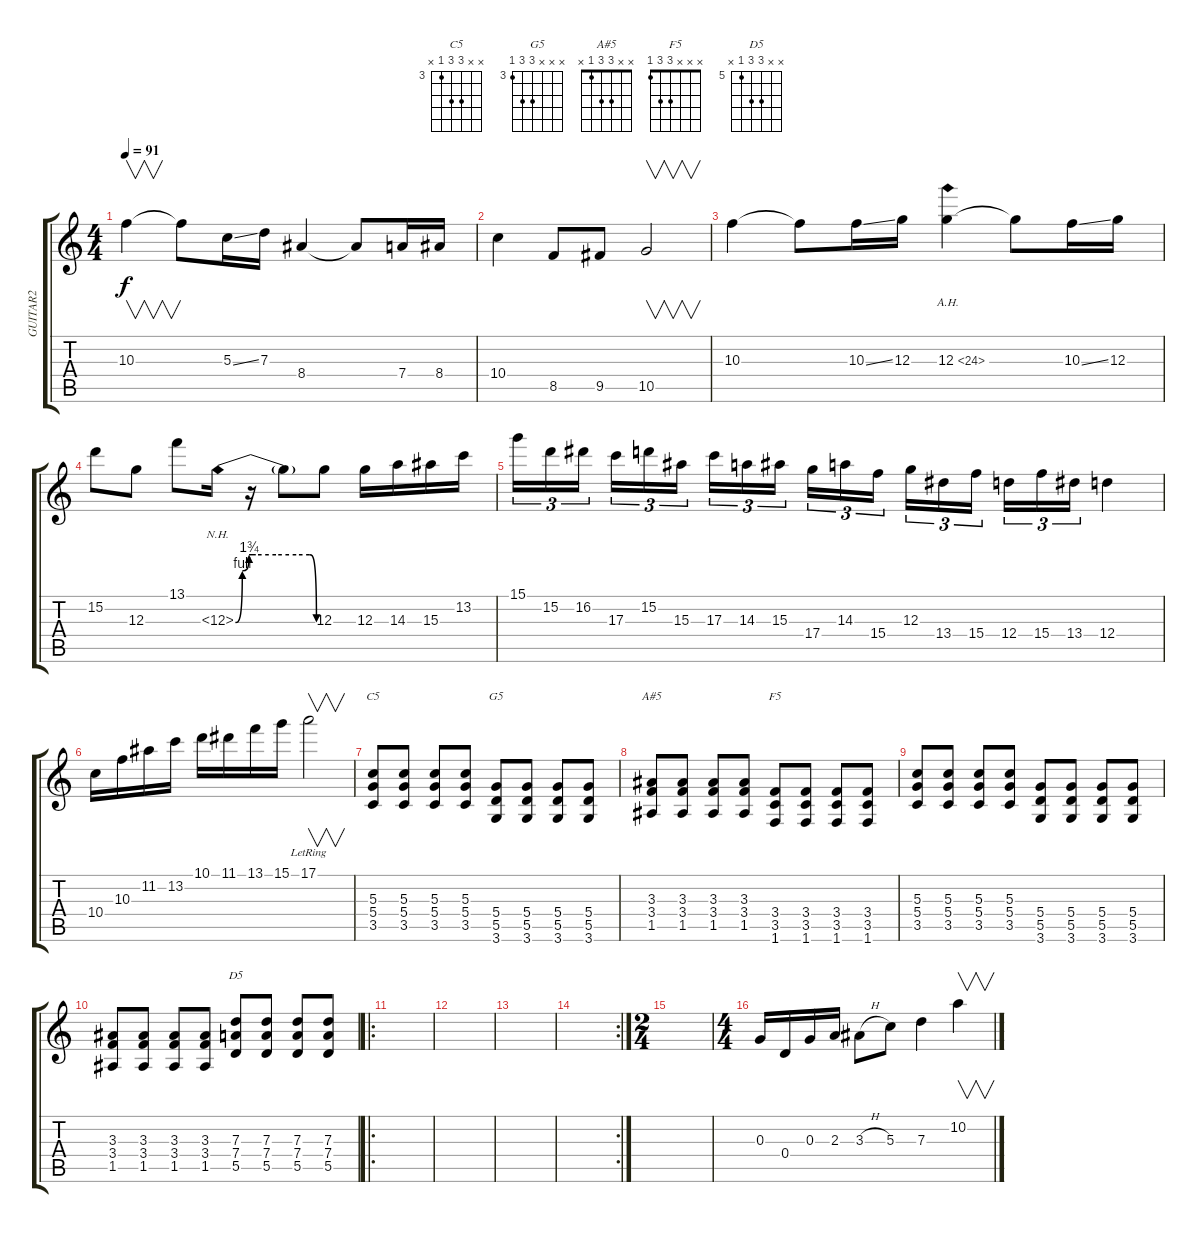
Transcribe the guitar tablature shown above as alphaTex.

\track ("GUITAR2" "GUITAR2") {instrument distortionguitar}
\staff {score tabs}
\tuning (E4 B3 G3 D3 A2 E2) {hide}
\chord ("C5" x x 5 5 3 x) {firstfret 3}
\chord ("G5" x x x 5 5 3) {firstfret 3}
\chord ("A#5" x x 3 3 1 x)
\chord ("F5" x x x 3 3 1)
\chord ("D5" x x 7 7 5 x) {firstfret 5}
\ts (4 4)
\tempo 91
\clef g2
\ks c
10.3.4{v dy f} 10.3{t}.8 5.3{ss}.16 7.3.16 8.4.4 8.4{t}.8 7.4.16 8.4.16 |
10.4.4 8.5.8 9.5.8 10.5.2{v} |
10.3.4 10.3{t}.8 10.3{ss}.16 12.3.16 12.3{ah 12}.4 12.3{t}.8 10.3{ss}.16 12.3.16 |
15.2.8 12.3.8 13.1.8 12.3{be (custom 0 0 5 4 10 7 15 7 30 7 45 7 55 7 60 0) nh}.16 r.16 12.3{t}.8 12.3.8 12.3.16 14.3.16 15.3.16 13.2.16 |
15.1.16{tu (3 2)} 15.2.16{tu (3 2)} 16.2.16{tu (3 2)} 17.3.16{tu (3 2)} 15.2.16{tu (3 2)} 15.3.16{tu (3 2)} 17.3.16{tu (3 2)} 14.3.16{tu (3 2)} 15.3.16{tu (3 2)} 17.4.16{tu (3 2)} 14.3.16{tu (3 2)} 15.4.16{tu (3 2)} 12.3.16{tu (3 2)} 13.4.16{tu (3 2)} 15.4.16{tu (3 2)} 12.4.16{tu (3 2)} 15.4.16{tu (3 2)} 13.4.16{tu (3 2)} 12.4.4 |
10.4.16 10.3.16 11.2.16 13.2.16 10.1.16 11.1.16 13.1.16 15.1.16 17.1{lr}.2{v} |
(5.3 5.4 3.5).8{ch "C5"} (5.3 5.4 3.5).8 (5.3 5.4 3.5).8 (5.3 5.4 3.5).8 (5.4 5.5 3.6).8{ch "G5"} (5.4 5.5 3.6).8 (5.4 5.5 3.6).8 (5.4 5.5 3.6).8 |
(3.3 3.4 1.5).8{ch "A#5"} (3.3 3.4 1.5).8 (3.3 3.4 1.5).8 (3.3 3.4 1.5).8 (3.4 3.5 1.6).8{ch "F5"} (3.4 3.5 1.6).8 (3.4 3.5 1.6).8 (3.4 3.5 1.6).8 |
(5.3 5.4 3.5).8 (5.3 5.4 3.5).8 (5.3 5.4 3.5).8 (5.3 5.4 3.5).8 (5.4 5.5 3.6).8 (5.4 5.5 3.6).8 (5.4 5.5 3.6).8 (5.4 5.5 3.6).8 |
(3.3 3.4 1.5).8 (3.3 3.4 1.5).8 (3.3 3.4 1.5).8 (3.3 3.4 1.5).8 (7.3 7.4 5.5).8{ch "D5"} (7.3 7.4 5.5).8 (7.3 7.4 5.5).8 (7.3 7.4 5.5).8 |
\ro
|
|
|
\rc 2
|
\ts (2 4)
|
\ts (4 4)
0.3.16 0.4.16 0.3.16 2.3.16 3.3{h}.8 5.3.8 7.3.4 10.2.4{v}
